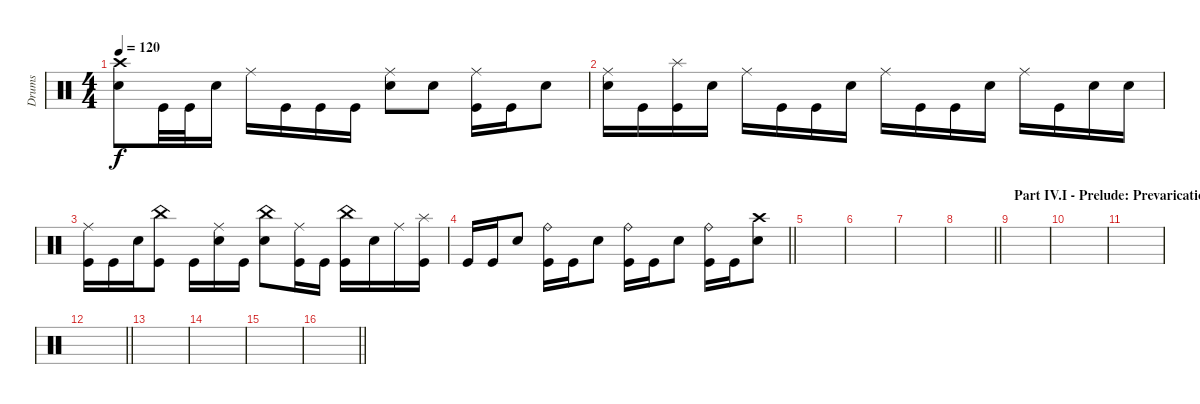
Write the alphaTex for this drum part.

\track ("Drums" "Drums") {instrument percussion}
\staff
\articulation defaults
\ts (4 4)
\tempo 120
\clef neutral
\ks c
("Crash high (hit)" "Electric Snare (hit)").8{dy f} "Kick (hit)".32 "Kick (hit)".32 "Electric Snare (hit)".16 "Ride (middle)".16 "Kick (hit)".16 "Kick (hit)".16 "Kick (hit)".16 ("Ride (middle)" "Electric Snare (hit)").8 "Electric Snare (hit)".8 ("Ride (middle)" "Kick (hit)").16 "Kick (hit)".16 "Electric Snare (hit)".8 |
("Ride (middle)" "Electric Snare (hit)").16 "Kick (hit)".16 ("Splash (hit)" "Kick (hit)").16 "Electric Snare (hit)".16 "Ride (middle)".16 "Kick (hit)".16 "Kick (hit)".16 "Electric Snare (hit)".16 "Ride (middle)".16 "Kick (hit)".16 "Kick (hit)".16 "Electric Snare (hit)".16 "Ride (middle)".16 "Kick (hit)".16 "Electric Snare (hit)".16 "Electric Snare (hit)".16 |
("Ride (middle)" "Kick (hit)").16 "Kick (hit)".16 "Electric Snare (hit)".16 ("China (hit)" "Kick (hit)").8 "Kick (hit)".16 ("Ride (middle)" "Electric Snare (hit)").16 "Kick (hit)".16 ("China (hit)" "Electric Snare (hit)").8 ("Ride (middle)" "Kick (hit)").16 "Kick (hit)".16 ("China (hit)" "Kick (hit)").16 "Electric Snare (hit)".16 "Ride (middle)".16 ("Splash (hit)" "Kick (hit)").16 |
\barLineRight lightlight "Kick (hit)".16 "Kick (hit)".16 "Electric Snare (hit)".8
("Ride (bell)" "Kick (hit)").16 "Kick (hit)".16 "Electric Snare (hit)".8 ("Ride (bell)" "Kick (hit)").16 "Kick (hit)".16 "Electric Snare (hit)".8 ("Ride (bell)" "Kick (hit)").16 "Kick (hit)".16 ("Crash high (hit)" "Electric Snare (hit)").8 |
\section ("" "")
|
|
|
\barLineRight lightlight
|
\section ("" "Part IV.I - Prelude: Prevarication")
|
|
|
\barLineRight lightlight
|
|
|
|
\barLineRight lightlight
